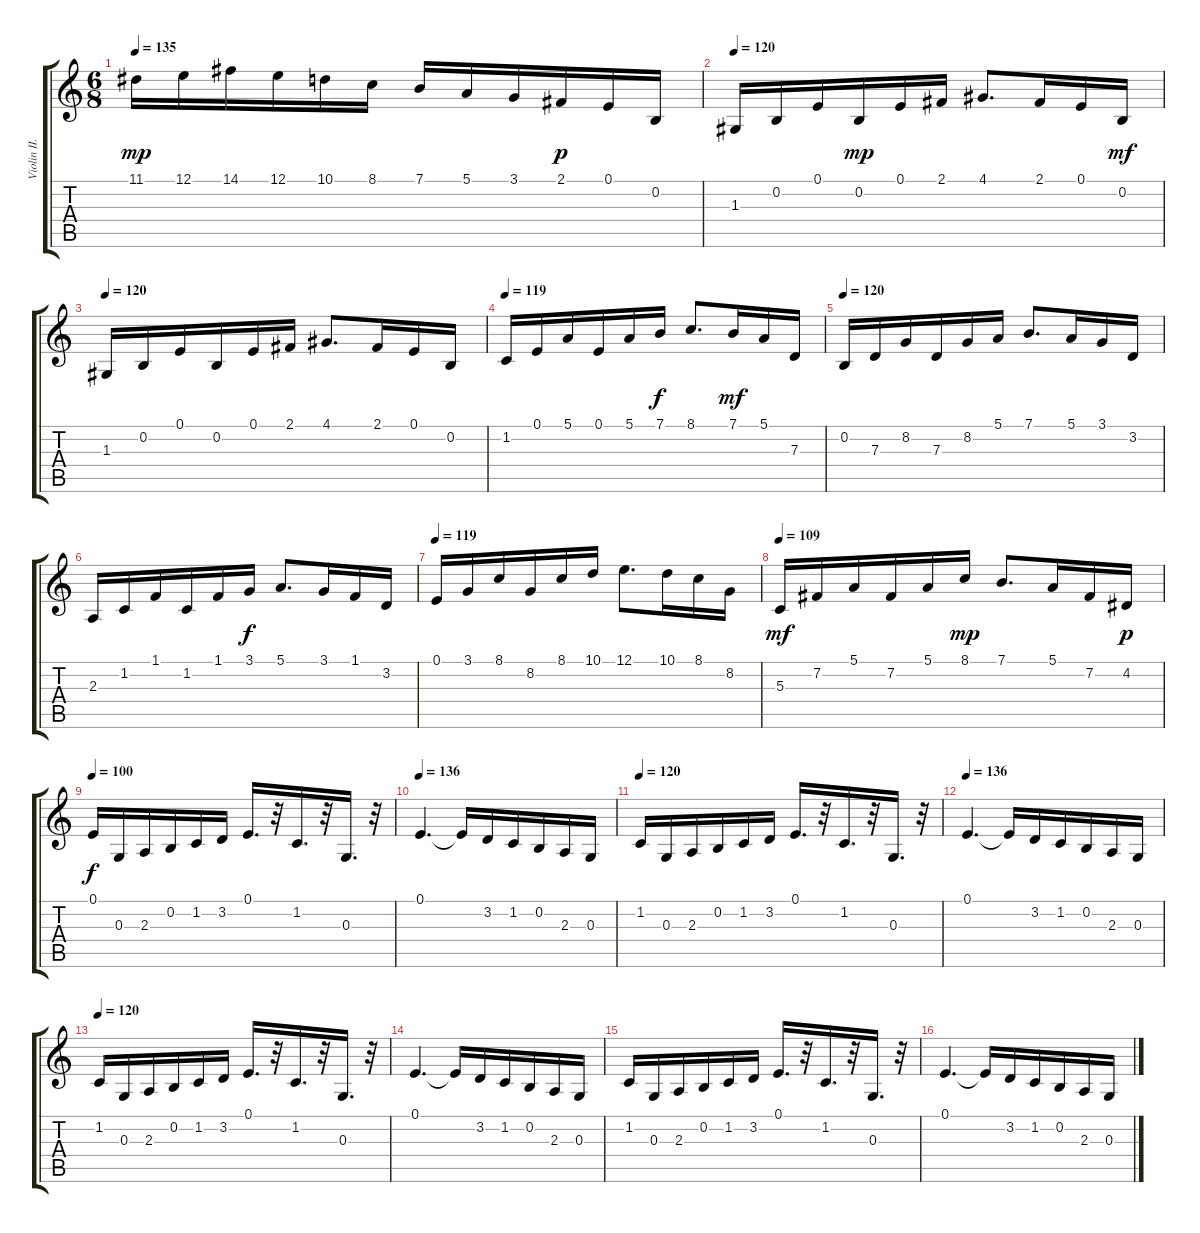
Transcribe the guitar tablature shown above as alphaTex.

\track ("Violin II." "Violin II.") {instrument pizzicatostrings}
\staff {score tabs}
\tuning (E4 B3 G3 D3 A2 E2) {hide}
\ts (6 8)
\tempo 135
\clef g2
\ks c
11.1.16{dy mp} 12.1.16 14.1.16 12.1.16 10.1.16 8.1.16 7.1.16 5.1.16 3.1.16 2.1.16{dy p} 0.1.16 0.2.16 |
\tempo 120
1.3.16 0.2.16 0.1.16 0.2.16{dy mp} 0.1.16 2.1.16 4.1.8{d} 2.1.16 0.1.16 0.2.16{dy mf} |
\tempo 120
1.3.16 0.2.16 0.1.16 0.2.16 0.1.16 2.1.16 4.1.8{d} 2.1.16 0.1.16 0.2.16 |
\tempo 119
1.2.16 0.1.16 5.1.16 0.1.16 5.1.16 7.1.16{dy f} 8.1.8{d} 7.1.16{dy mf} 5.1.16 7.3.16 |
\tempo 120
0.2.16 7.3.16 8.2.16 7.3.16 8.2.16 5.1.16 7.1.8{d} 5.1.16 3.1.16 3.2.16 |
2.3.16 1.2.16 1.1.16 1.2.16 1.1.16 3.1.16{dy f} 5.1.8{d} 3.1.16 1.1.16 3.2.16 |
\tempo 119
0.1.16 3.1.16 8.1.16 8.2.16 8.1.16 10.1.16 12.1.8{d} 10.1.16 8.1.16 8.2.16 |
\tempo 109
5.3.16{dy mf} 7.2.16 5.1.16 7.2.16 5.1.16 8.1.16{dy mp} 7.1.8{d} 5.1.16 7.2.16 4.2.16{dy p} |
\tempo 100
0.1.16{dy f} 0.3.16 2.3.16 0.2.16 1.2.16 3.2.16 0.1.16{d} r.32 1.2.16{d} r.32 0.3.16{d} r.32 |
\tempo 136
0.1.4{d} 0.1{t}.16 3.2.16 1.2.16 0.2.16 2.3.16 0.3.16 |
\tempo 120
1.2.16 0.3.16 2.3.16 0.2.16 1.2.16 3.2.16 0.1.16{d} r.32 1.2.16{d} r.32 0.3.16{d} r.32 |
\tempo 136
0.1.4{d} 0.1{t}.16 3.2.16 1.2.16 0.2.16 2.3.16 0.3.16 |
\tempo 120
1.2.16 0.3.16 2.3.16 0.2.16 1.2.16 3.2.16 0.1.16{d} r.32 1.2.16{d} r.32 0.3.16{d} r.32 |
0.1.4{d} 0.1{t}.16 3.2.16 1.2.16 0.2.16 2.3.16 0.3.16 |
1.2.16 0.3.16 2.3.16 0.2.16 1.2.16 3.2.16 0.1.16{d} r.32 1.2.16{d} r.32 0.3.16{d} r.32 |
0.1.4{d} 0.1{t}.16 3.2.16 1.2.16 0.2.16 2.3.16 0.3.16
